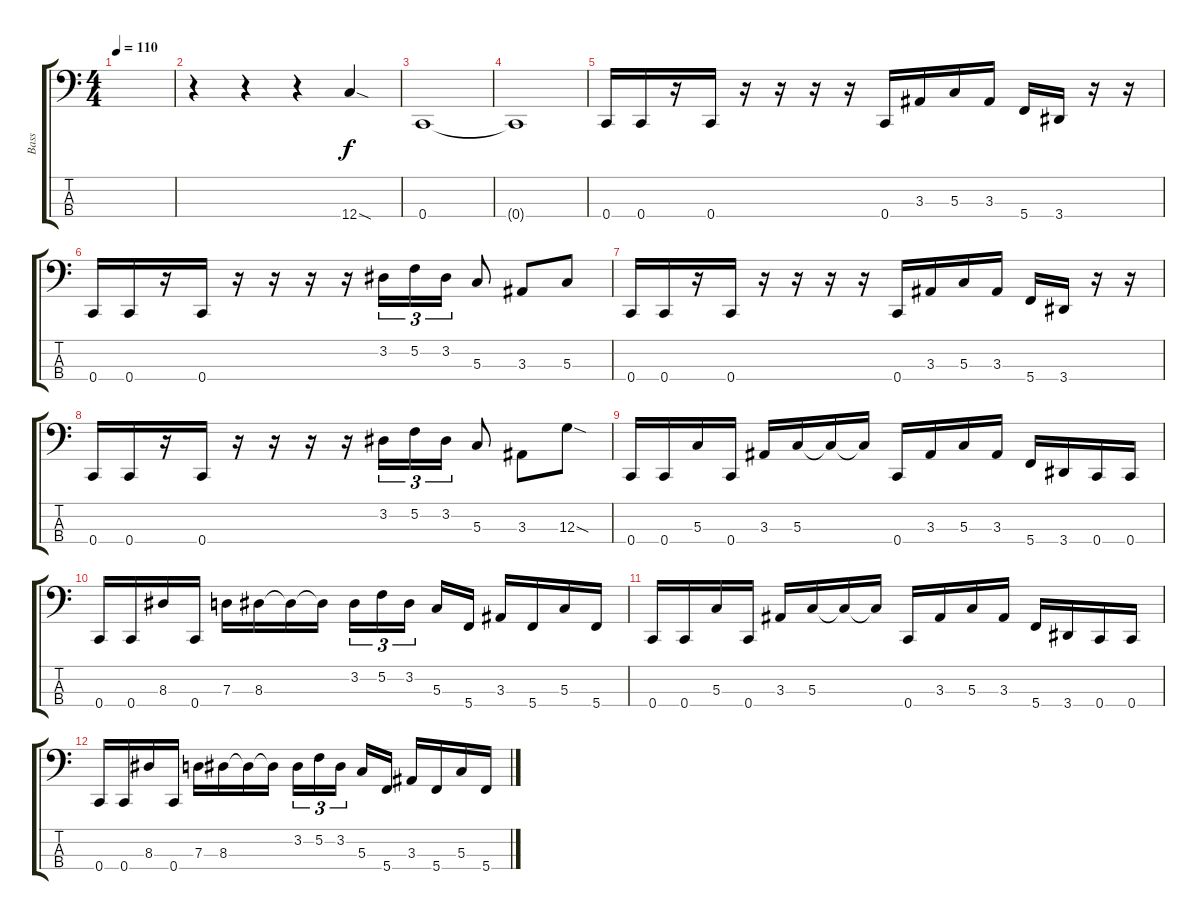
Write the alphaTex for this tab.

\track ("Bass" "Bass") {instrument electricbassfinger}
\staff {score tabs}
\tuning (F2 C2 G1 C1) {hide}
\ts (4 4)
\tempo 110
\clef f4
\ks c
|
r.4 r.4 r.4 12.4{sod}.4 |
0.4.1 |
0.4{t}.1 |
0.4.16 0.4.16 r.16 0.4.16 r.16 r.16 r.16 r.16 0.4.16 3.3.16 5.3.16 3.3.16 5.4.16 3.4.16 r.16 r.16 |
0.4.16 0.4.16 r.16 0.4.16 r.16 r.16 r.16 r.16 3.2.16{tu (3 2)} 5.2.16{tu (3 2)} 3.2.16{tu (3 2)} 5.3.8 3.3.8 5.3.8 |
0.4.16 0.4.16 r.16 0.4.16 r.16 r.16 r.16 r.16 0.4.16 3.3.16 5.3.16 3.3.16 5.4.16 3.4.16 r.16 r.16 |
0.4.16 0.4.16 r.16 0.4.16 r.16 r.16 r.16 r.16 3.2.16{tu (3 2)} 5.2.16{tu (3 2)} 3.2.16{tu (3 2)} 5.3.8 3.3.8 12.3{sod}.8 |
0.4.16 0.4.16 5.3.16 0.4.16 3.3.16 5.3.16 5.3{t}.16 5.3{t}.16 0.4.16 3.3.16 5.3.16 3.3.16 5.4.16 3.4.16 0.4.16 0.4.16 |
0.4.16 0.4.16 8.3.16 0.4.16 7.3.16 8.3.16 8.3{t}.16 8.3{t}.16 3.2.16{tu (3 2)} 5.2.16{tu (3 2)} 3.2.16{tu (3 2)} 5.3.16 5.4.16 3.3.16 5.4.16 5.3.16 5.4.16 |
0.4.16 0.4.16 5.3.16 0.4.16 3.3.16 5.3.16 5.3{t}.16 5.3{t}.16 0.4.16 3.3.16 5.3.16 3.3.16 5.4.16 3.4.16 0.4.16 0.4.16 |
0.4.16 0.4.16 8.3.16 0.4.16 7.3.16 8.3.16 8.3{t}.16 8.3{t}.16 3.2.16{tu (3 2)} 5.2.16{tu (3 2)} 3.2.16{tu (3 2)} 5.3.16 5.4.16 3.3.16 5.4.16 5.3.16 5.4.16
